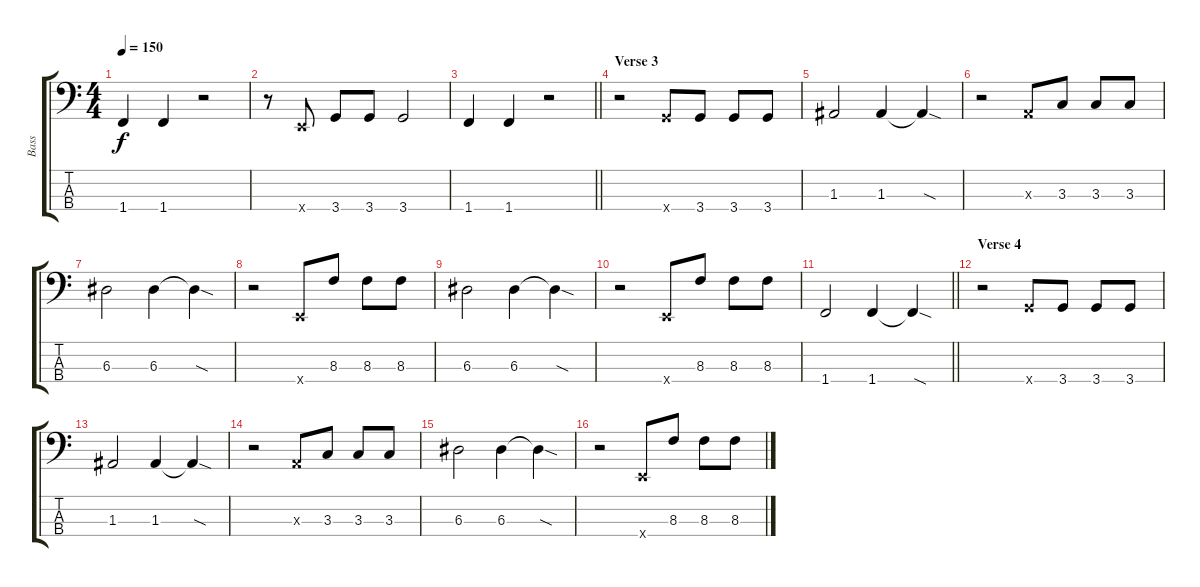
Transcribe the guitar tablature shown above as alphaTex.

\track ("Bass" "Bass") {instrument electricbassfinger}
\staff {score tabs}
\tuning (G2 D2 A1 E1) {hide}
\ts (4 4)
\tempo 150
\clef f4
\ks c
1.4.4{dy f} 1.4.4 r.2 |
r.8 0.4{x}.8 3.4.8 3.4.8 3.4.2 |
\barLineRight lightlight
1.4.4 1.4.4 r.2 |
\section ("" "Verse 3")
r.2 3.4{x}.8 3.4.8 3.4.8 3.4.8 |
1.3.2 1.3.4 1.3{sod t}.4 |
r.2 0.3{x}.8 3.3.8 3.3.8 3.3.8 |
6.3.2 6.3.4 6.3{sod t}.4 |
r.2 0.4{x}.8 8.3.8 8.3.8 8.3.8 |
6.3.2 6.3.4 6.3{sod t}.4 |
r.2 0.4{x}.8 8.3.8 8.3.8 8.3.8 |
\barLineRight lightlight
1.4.2 1.4.4 1.4{sod t}.4 |
\section ("" "Verse 4")
r.2 3.4{x}.8 3.4.8 3.4.8 3.4.8 |
1.3.2 1.3.4 1.3{sod t}.4 |
r.2 0.3{x}.8 3.3.8 3.3.8 3.3.8 |
6.3.2 6.3.4 6.3{sod t}.4 |
r.2 0.4{x}.8 8.3.8 8.3.8 8.3.8
